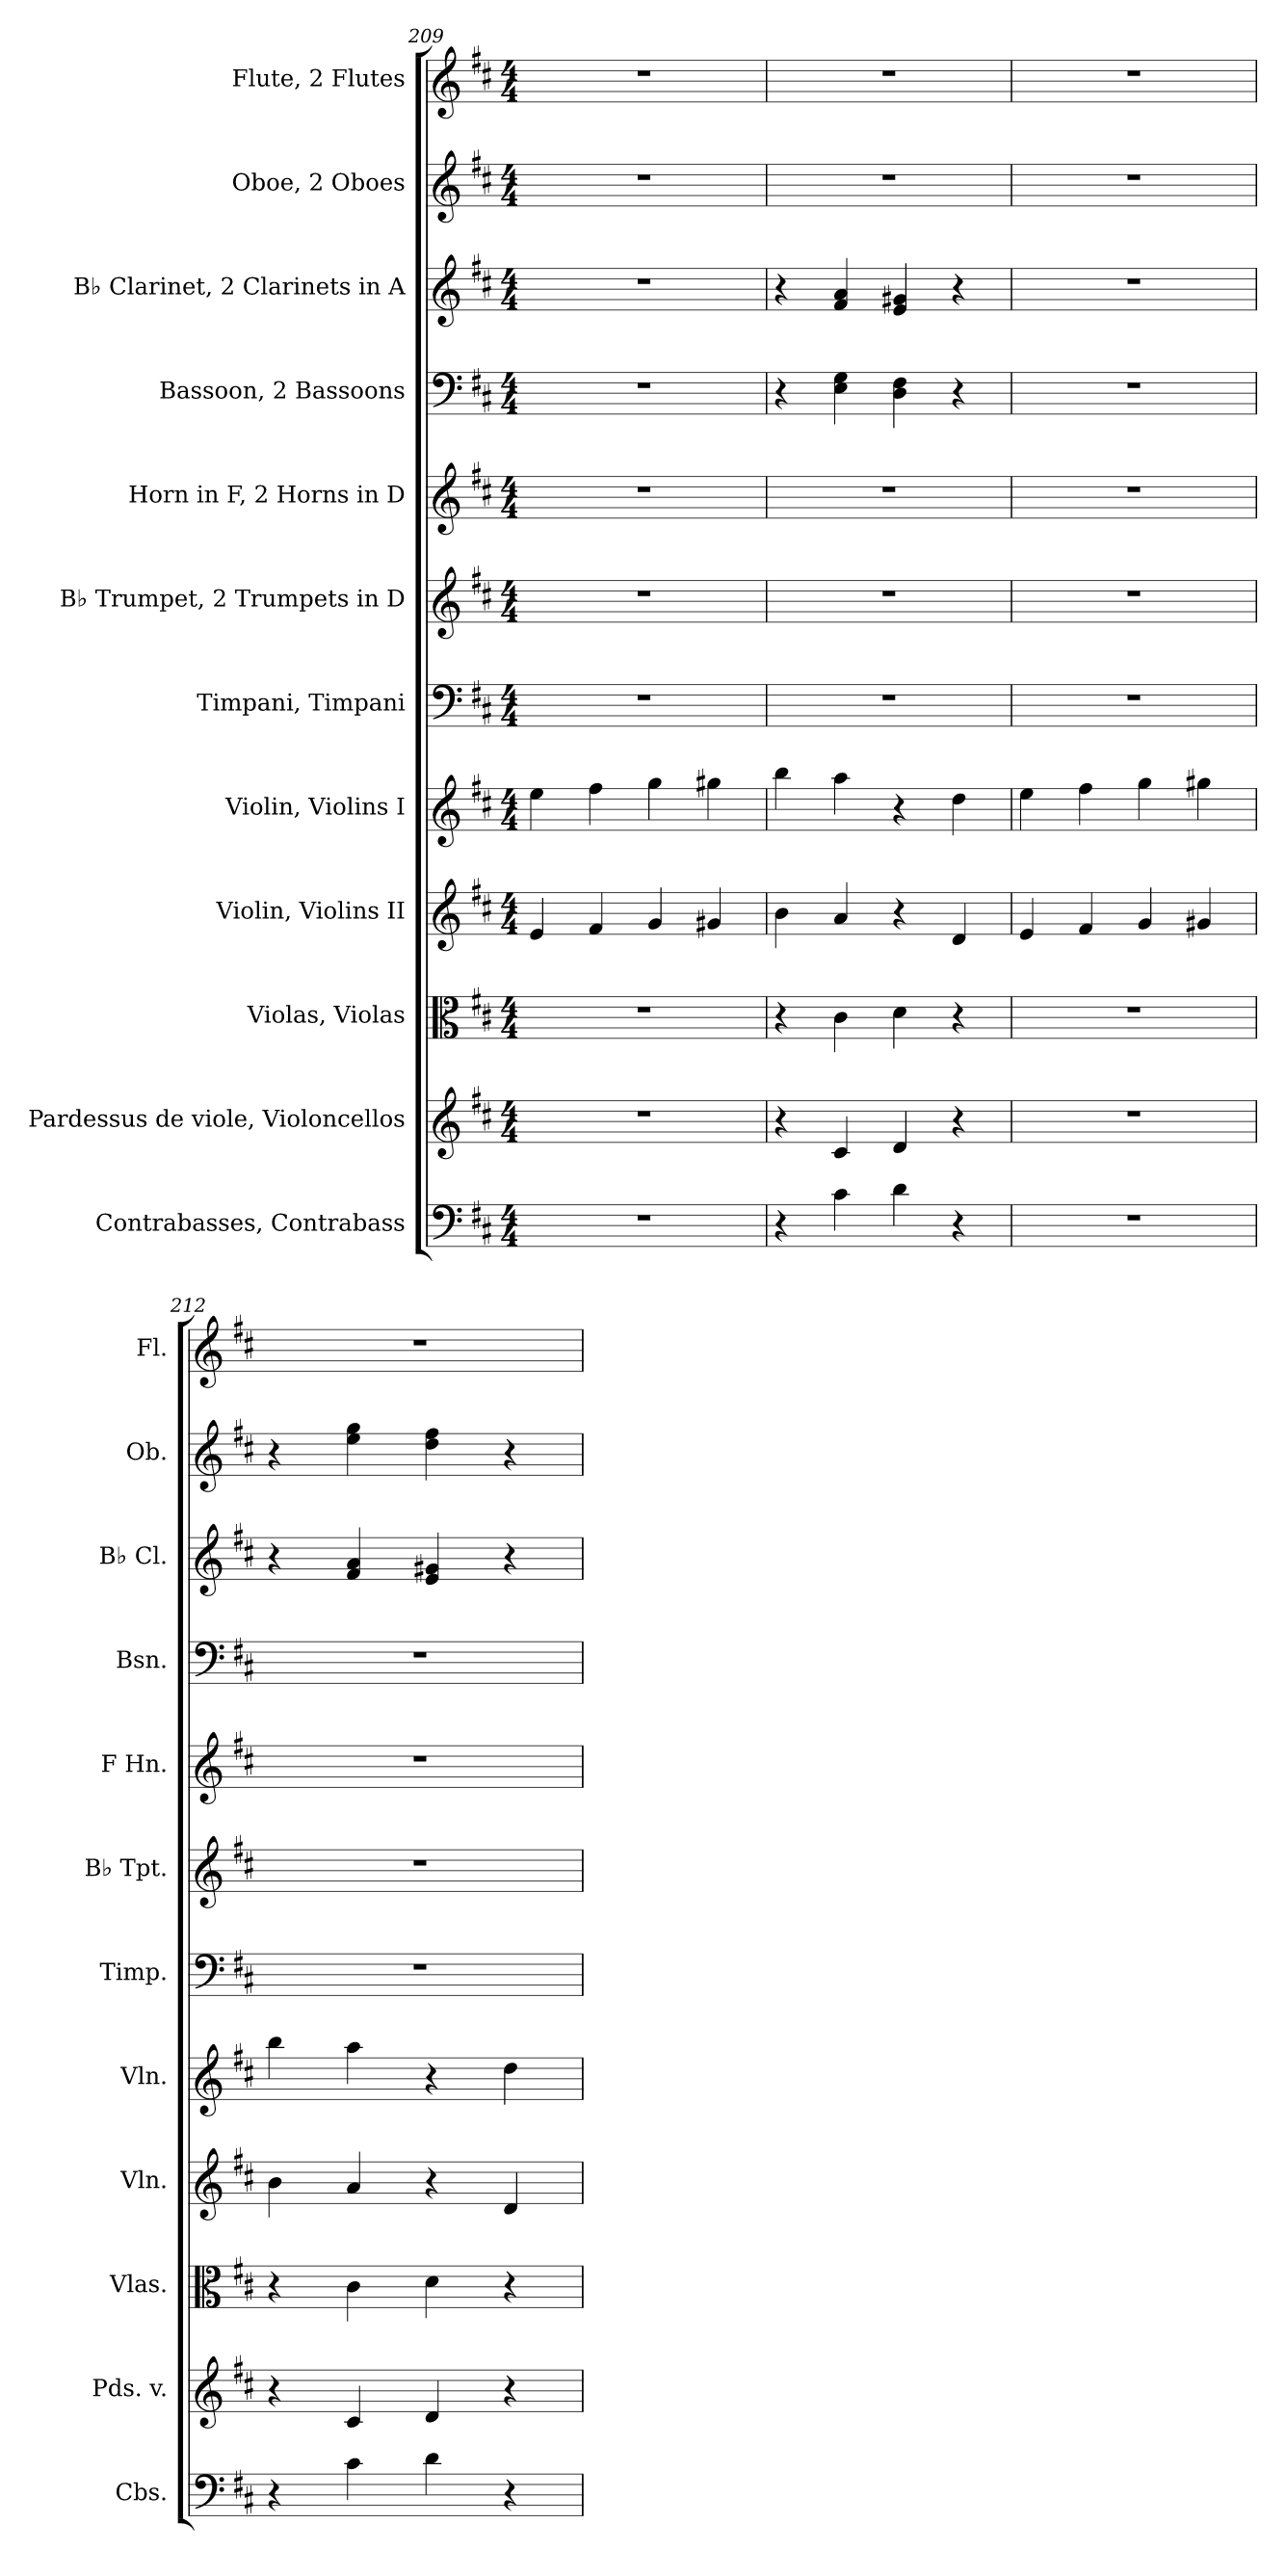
**kern	**kern	**kern	**kern	**kern	**kern	**kern	**kern	**kern	**kern	**kern	**kern
*part12	*part11	*part10	*part9	*part8	*part7	*part6	*part5	*part4	*part3	*part2	*part1
*staff12	*staff11	*staff10	*staff9	*staff8	*staff7	*staff6	*staff5	*staff4	*staff3	*staff2	*staff1
*I"Contrabasses, Contrabass	*I"Pardessus de viole, Violoncellos	*I"Violas, Violas	*I"Violin, Violins II	*I"Violin, Violins I	*I"Timpani, Timpani	*I"B♭ Trumpet, 2 Trumpets in D	*I"Horn in F, 2 Horns in D	*I"Bassoon, 2 Bassoons	*I"B♭ Clarinet, 2 Clarinets in A	*I"Oboe, 2 Oboes	*I"Flute, 2 Flutes
*I'Cbs.	*I'Pds. v.	*I'Vlas.	*I'Vln.	*I'Vln.	*I'Timp.	*I'B♭ Tpt.	*I'F Hn.	*I'Bsn.	*I'B♭ Cl.	*I'Ob.	*I'Fl.
*clefF4	*clefG2	*clefC3	*clefG2	*clefG2	*clefF4	*clefG2	*clefG2	*clefF4	*clefG2	*clefG2	*clefG2
*ITrd7c12	*	*	*	*	*	*ITrd1c2	*ITrd4c7	*	*ITrd1c2	*	*
*k[f#c#]	*k[f#c#]	*k[f#c#]	*k[f#c#]	*k[f#c#]	*k[f#c#]	*k[]	*k[f#]	*k[f#c#]	*k[]	*k[f#c#]	*k[f#c#]
*M4/4	*M4/4	*M4/4	*M4/4	*M4/4	*M4/4	*M4/4	*M4/4	*M4/4	*M4/4	*M4/4	*M4/4
=209	=209	=209	=209	=209	=209	=209	=209	=209	=209	=209	=209
1r	1r	1r	4e/	4ee\	1r	1r	1r	1r	1r	1r	1r
.	.	.	4f#/	4ff#\	.	.	.	.	.	.	.
.	.	.	4g/	4gg\	.	.	.	.	.	.	.
.	.	.	4g#X/	4gg#X\	.	.	.	.	.	.	.
=210	=210	=210	=210	=210	=210	=210	=210	=210	=210	=210	=210
4r	4r	4r	4b\	4bb\	1r	1r	1r	4r	4r	1r	1r
4C#\	4c#/	4c#\	4a/	4aa\	.	.	.	4E\ 4G\	4e/ 4g/	.	.
4D\	4d/	4d\	4r	4r	.	.	.	4D\ 4F#\	4d/ 4f#X/	.	.
4r	4r	4r	4d/	4dd\	.	.	.	4r	4r	.	.
!!LO:PB:g=z
=211	=211	=211	=211	=211	=211	=211	=211	=211	=211	=211	=211
1r	1r	1r	4e/	4ee\	1r	1r	1r	1r	1r	1r	1r
.	.	.	4f#/	4ff#\	.	.	.	.	.	.	.
.	.	.	4g/	4gg\	.	.	.	.	.	.	.
.	.	.	4g#X/	4gg#X\	.	.	.	.	.	.	.
=212	=212	=212	=212	=212	=212	=212	=212	=212	=212	=212	=212
4r	4r	4r	4b\	4bb\	1r	1r	1r	1r	4r	4r	1r
4C#\	4c#/	4c#\	4a/	4aa\	.	.	.	.	4e/ 4g/	4ee\ 4gg\	.
4D\	4d/	4d\	4r	4r	.	.	.	.	4d/ 4f#X/	4dd\ 4ff#\	.
4r	4r	4r	4d/	4dd\	.	.	.	.	4r	4r	.
=	=	=	=	=	=	=	=	=	=	=	=
*-	*-	*-	*-	*-	*-	*-	*-	*-	*-	*-	*-
